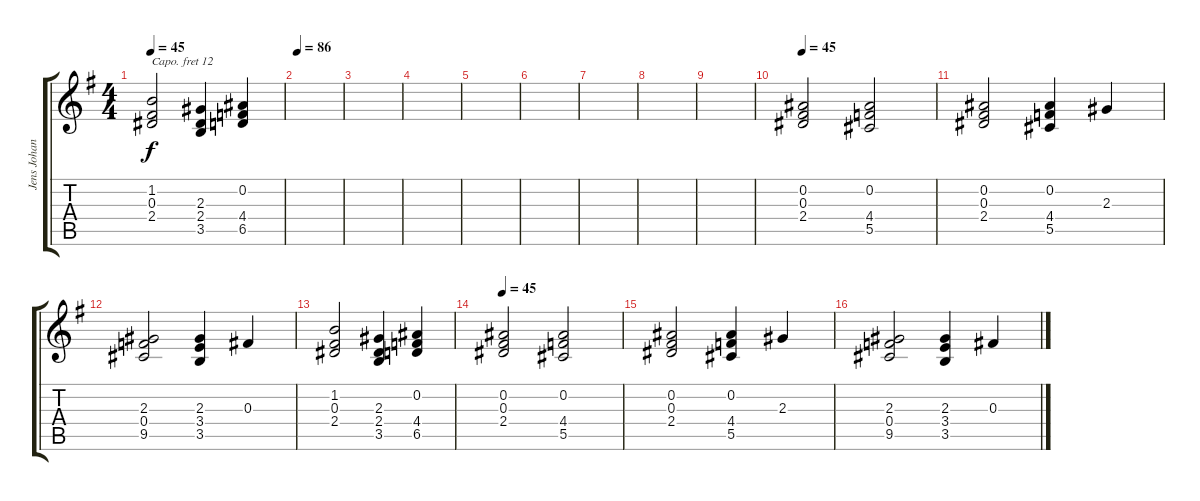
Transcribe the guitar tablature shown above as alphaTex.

\track ("Jens Johansson II" "Jens Johan") {instrument harpsichord}
\staff {score tabs}
\capo 12
\tuning (Eb4 Bb3 Gb3 Db3 Ab2 Eb2) {hide}
\ts (4 4)
\tempo 45
\clef g2
\ks g
(1.2 0.3 2.4).2{dy f} (2.3 2.4 3.5).4 (0.2 4.4 6.5).4 |
\tempo 86
|
|
|
|
|
|
|
|
\tempo 45
(0.2 0.3 2.4).2{volume 7 instrument churchorgan} (0.2 4.4 5.5).2 |
(0.2 0.3 2.4).2 (0.2 4.4 5.5).4 2.3.4 |
(2.3 0.4 9.5).2 (2.3 3.4 3.5).4 0.3.4 |
(1.2 0.3 2.4).2 (2.3 2.4 3.5).4 (0.2 4.4 6.5).4 |
\tempo 45
(0.2 0.3 2.4).2{volume 7 instrument churchorgan} (0.2 4.4 5.5).2 |
(0.2 0.3 2.4).2 (0.2 4.4 5.5).4 2.3.4 |
(2.3 0.4 9.5).2 (2.3 3.4 3.5).4 0.3.4
